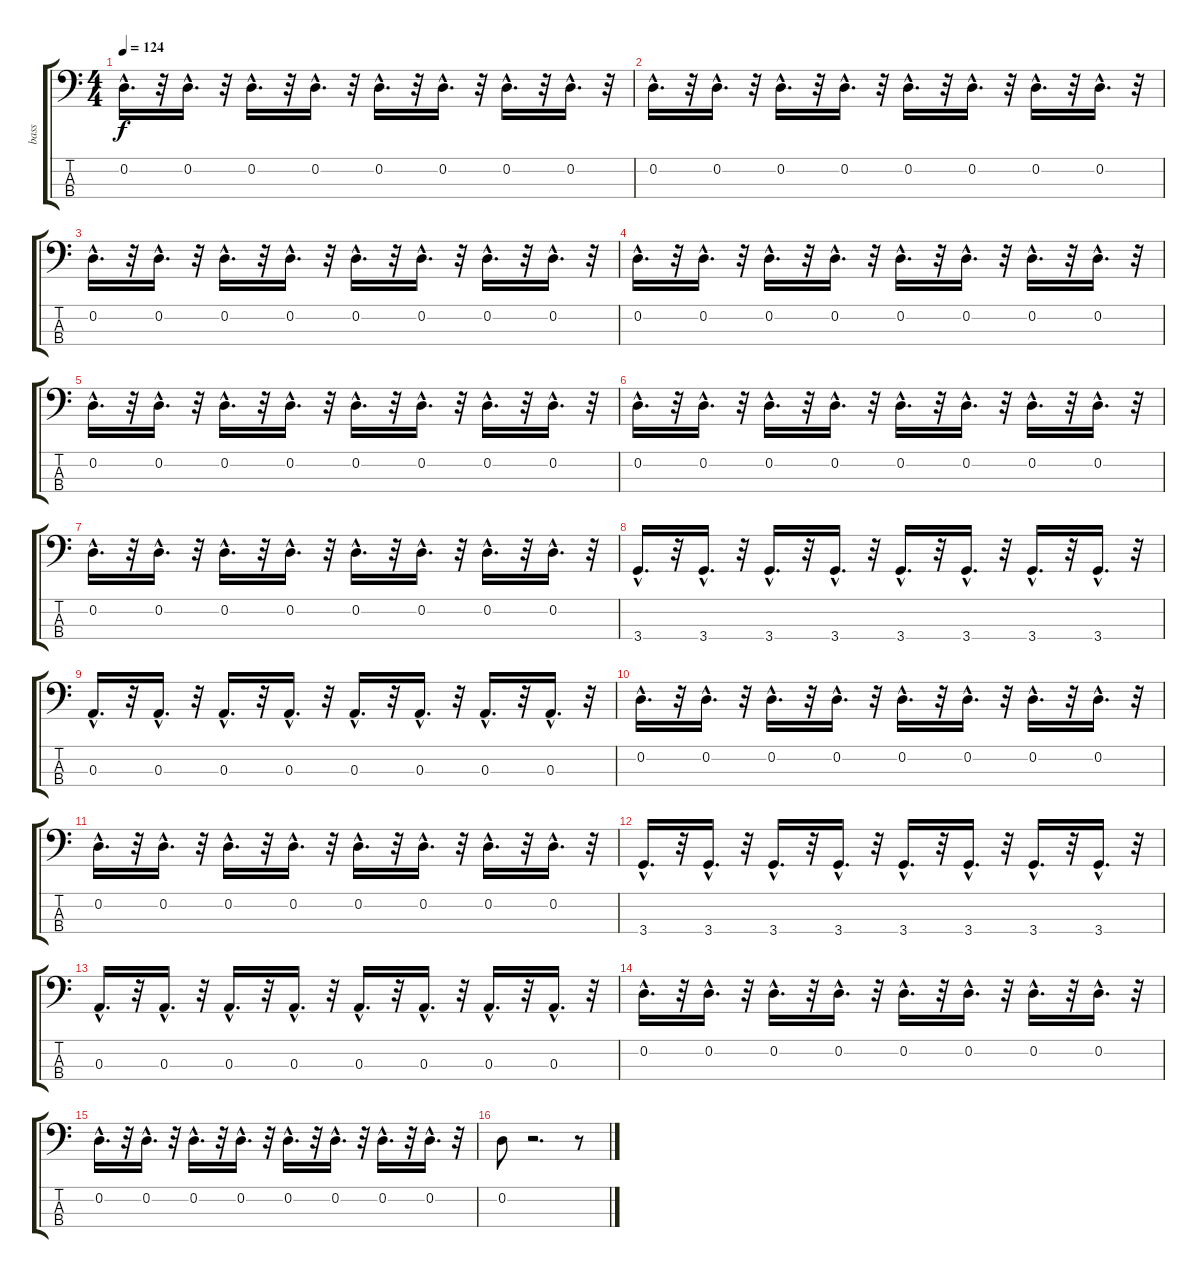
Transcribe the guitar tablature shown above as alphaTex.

\track ("bass" "bass") {instrument fretlessbass}
\staff {score tabs}
\tuning (G2 D2 A1 E1) {hide}
\ts (4 4)
\tempo 124
\clef f4
\ks c
0.2{hac}.16{d dy f} r.32 0.2{hac}.16{d} r.32 0.2{hac}.16{d} r.32 0.2{hac}.16{d} r.32 0.2{hac}.16{d} r.32 0.2{hac}.16{d} r.32 0.2{hac}.16{d} r.32 0.2{hac}.16{d} r.32 |
0.2{hac}.16{d} r.32 0.2{hac}.16{d} r.32 0.2{hac}.16{d} r.32 0.2{hac}.16{d} r.32 0.2{hac}.16{d} r.32 0.2{hac}.16{d} r.32 0.2{hac}.16{d} r.32 0.2{hac}.16{d} r.32 |
0.2{hac}.16{d} r.32 0.2{hac}.16{d} r.32 0.2{hac}.16{d} r.32 0.2{hac}.16{d} r.32 0.2{hac}.16{d} r.32 0.2{hac}.16{d} r.32 0.2{hac}.16{d} r.32 0.2{hac}.16{d} r.32 |
0.2{hac}.16{d} r.32 0.2{hac}.16{d} r.32 0.2{hac}.16{d} r.32 0.2{hac}.16{d} r.32 0.2{hac}.16{d} r.32 0.2{hac}.16{d} r.32 0.2{hac}.16{d} r.32 0.2{hac}.16{d} r.32 |
0.2{hac}.16{d} r.32 0.2{hac}.16{d} r.32 0.2{hac}.16{d} r.32 0.2{hac}.16{d} r.32 0.2{hac}.16{d} r.32 0.2{hac}.16{d} r.32 0.2{hac}.16{d} r.32 0.2{hac}.16{d} r.32 |
0.2{hac}.16{d} r.32 0.2{hac}.16{d} r.32 0.2{hac}.16{d} r.32 0.2{hac}.16{d} r.32 0.2{hac}.16{d} r.32 0.2{hac}.16{d} r.32 0.2{hac}.16{d} r.32 0.2{hac}.16{d} r.32 |
0.2{hac}.16{d} r.32 0.2{hac}.16{d} r.32 0.2{hac}.16{d} r.32 0.2{hac}.16{d} r.32 0.2{hac}.16{d} r.32 0.2{hac}.16{d} r.32 0.2{hac}.16{d} r.32 0.2{hac}.16{d} r.32 |
3.4{hac}.16{d} r.32 3.4{hac}.16{d} r.32 3.4{hac}.16{d} r.32 3.4{hac}.16{d} r.32 3.4{hac}.16{d} r.32 3.4{hac}.16{d} r.32 3.4{hac}.16{d} r.32 3.4{hac}.16{d} r.32 |
0.3{hac}.16{d} r.32 0.3{hac}.16{d} r.32 0.3{hac}.16{d} r.32 0.3{hac}.16{d} r.32 0.3{hac}.16{d} r.32 0.3{hac}.16{d} r.32 0.3{hac}.16{d} r.32 0.3{hac}.16{d} r.32 |
0.2{hac}.16{d} r.32 0.2{hac}.16{d} r.32 0.2{hac}.16{d} r.32 0.2{hac}.16{d} r.32 0.2{hac}.16{d} r.32 0.2{hac}.16{d} r.32 0.2{hac}.16{d} r.32 0.2{hac}.16{d} r.32 |
0.2{hac}.16{d} r.32 0.2{hac}.16{d} r.32 0.2{hac}.16{d} r.32 0.2{hac}.16{d} r.32 0.2{hac}.16{d} r.32 0.2{hac}.16{d} r.32 0.2{hac}.16{d} r.32 0.2{hac}.16{d} r.32 |
3.4{hac}.16{d} r.32 3.4{hac}.16{d} r.32 3.4{hac}.16{d} r.32 3.4{hac}.16{d} r.32 3.4{hac}.16{d} r.32 3.4{hac}.16{d} r.32 3.4{hac}.16{d} r.32 3.4{hac}.16{d} r.32 |
0.3{hac}.16{d} r.32 0.3{hac}.16{d} r.32 0.3{hac}.16{d} r.32 0.3{hac}.16{d} r.32 0.3{hac}.16{d} r.32 0.3{hac}.16{d} r.32 0.3{hac}.16{d} r.32 0.3{hac}.16{d} r.32 |
0.2{hac}.16{d} r.32 0.2{hac}.16{d} r.32 0.2{hac}.16{d} r.32 0.2{hac}.16{d} r.32 0.2{hac}.16{d} r.32 0.2{hac}.16{d} r.32 0.2{hac}.16{d} r.32 0.2{hac}.16{d} r.32 |
0.2{hac}.16{d} r.32 0.2{hac}.16{d} r.32 0.2{hac}.16{d} r.32 0.2{hac}.16{d} r.32 0.2{hac}.16{d} r.32 0.2{hac}.16{d} r.32 0.2{hac}.16{d} r.32 0.2{hac}.16{d} r.32 |
0.2.8 r.2{d} r.8
